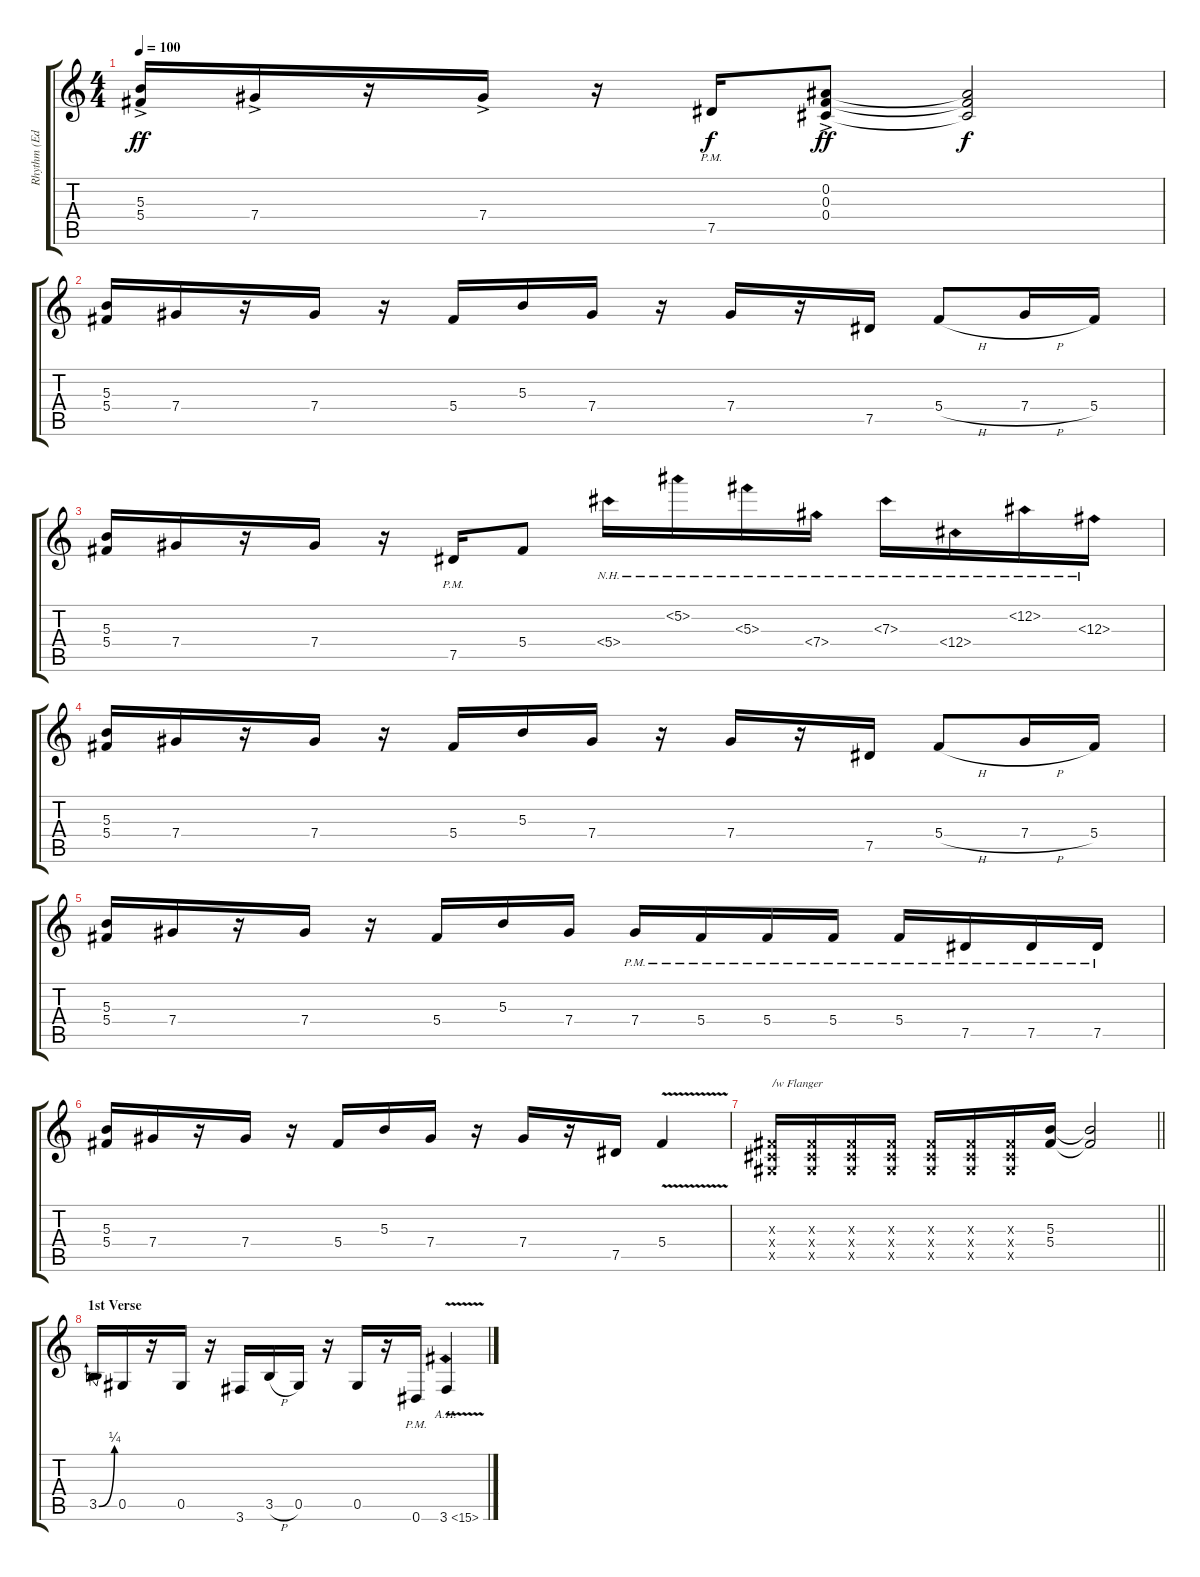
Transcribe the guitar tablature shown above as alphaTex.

\track ("Rhythm (Eddie Van Halen)" "Rhythm (Ed") {instrument distortionguitar}
\staff {score tabs}
\tuning (Eb4 Bb3 Gb3 Db3 Ab2 Eb2) {hide}
\ts (4 4)
\tempo 100
\clef g2
\ks c
(5.3{ac} 5.4{ac}).16{dy ff} 7.4{ac}.16 r.16 7.4{ac}.16 r.16 7.5{pm}.16{dy f} (0.2{ac} 0.3{ac} 0.4{ac}).8{dy ff} (0.2{t} 0.3{t} 0.4{t}).2{dy f} |
(5.3 5.4).16 7.4.16 r.16 7.4.16 r.16 5.4.16 5.3.16 7.4.16 r.16 7.4.16 r.16 7.5.16 5.4{h}.8 7.4{h}.16 5.4.16 |
(5.3 5.4).16 7.4.16 r.16 7.4.16 r.16 7.5{pm}.16 5.4.8 5.4{nh}.16 5.2{nh}.16 5.3{nh}.16 7.4{nh}.16 7.3{nh}.16 12.4{nh}.16 12.2{nh}.16 12.3{nh}.16 |
(5.3 5.4).16 7.4.16 r.16 7.4.16 r.16 5.4.16 5.3.16 7.4.16 r.16 7.4.16 r.16 7.5.16 5.4{h}.8 7.4{h}.16 5.4.16 |
(5.3 5.4).16 7.4.16 r.16 7.4.16 r.16 5.4.16 5.3.16 7.4.16 7.4{pm}.16 5.4{pm}.16 5.4{pm}.16 5.4{pm}.16 5.4{pm}.16 7.5{pm}.16 7.5{pm}.16 7.5{pm}.16 |
(5.3 5.4).16 7.4.16 r.16 7.4.16 r.16 5.4.16 5.3.16 7.4.16 r.16 7.4.16 r.16 7.5.16 5.4{v}.4 |
\barLineRight lightlight
(0.3{x} 0.4{x} 0.5{x}).16{txt "/w Flanger"} (0.3{x} 0.4{x} 0.5{x}).16 (0.3{x} 0.4{x} 0.5{x}).16 (0.3{x} 0.4{x} 0.5{x}).16 (0.3{x} 0.4{x} 0.5{x}).16 (0.3{x} 0.4{x} 0.5{x}).16 (0.3{x} 0.4{x} 0.5{x}).16 (5.3 5.4).16 (5.3{t} 5.4{t}).2 |
\section ("" "1st Verse")
3.5{be (bend 0 0 60 1)}.16 0.5.16 r.16 0.5.16 r.16 3.6.16 3.5{h}.16 0.5.16 r.16 0.5.16 r.16 0.6{pm}.16 3.6{ah 12 v}.4
